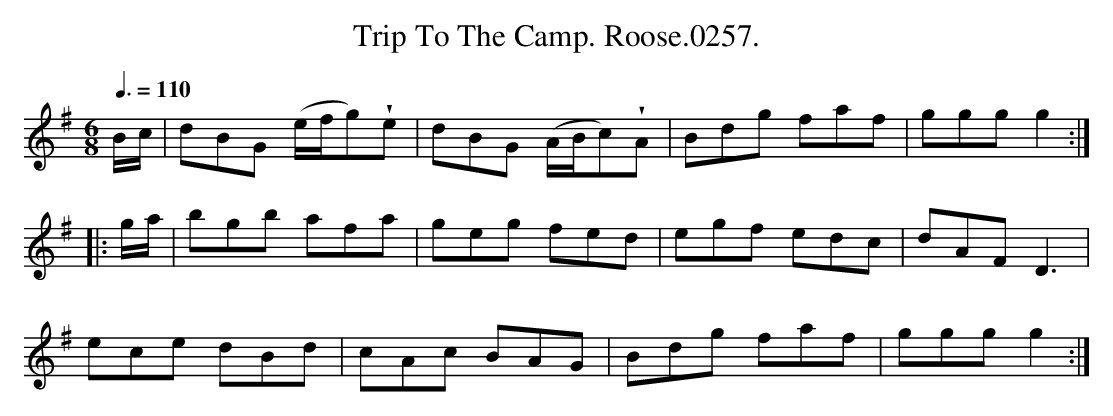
X:1
T: Trip To The Camp. Roose.0257.
M:6/8
L:1/8
Q:3/8=110
K:G clef=treble
B/c/|dBG (e/f/g)!wedge!e|dBG (A/B/c)!wedge!A|Bdg faf|ggg g2:|
|:g/a/|bgb afa|geg fed|egf edc|dAF D3|
ece dBd|cAc BAG|Bdg faf|ggg g2:|
